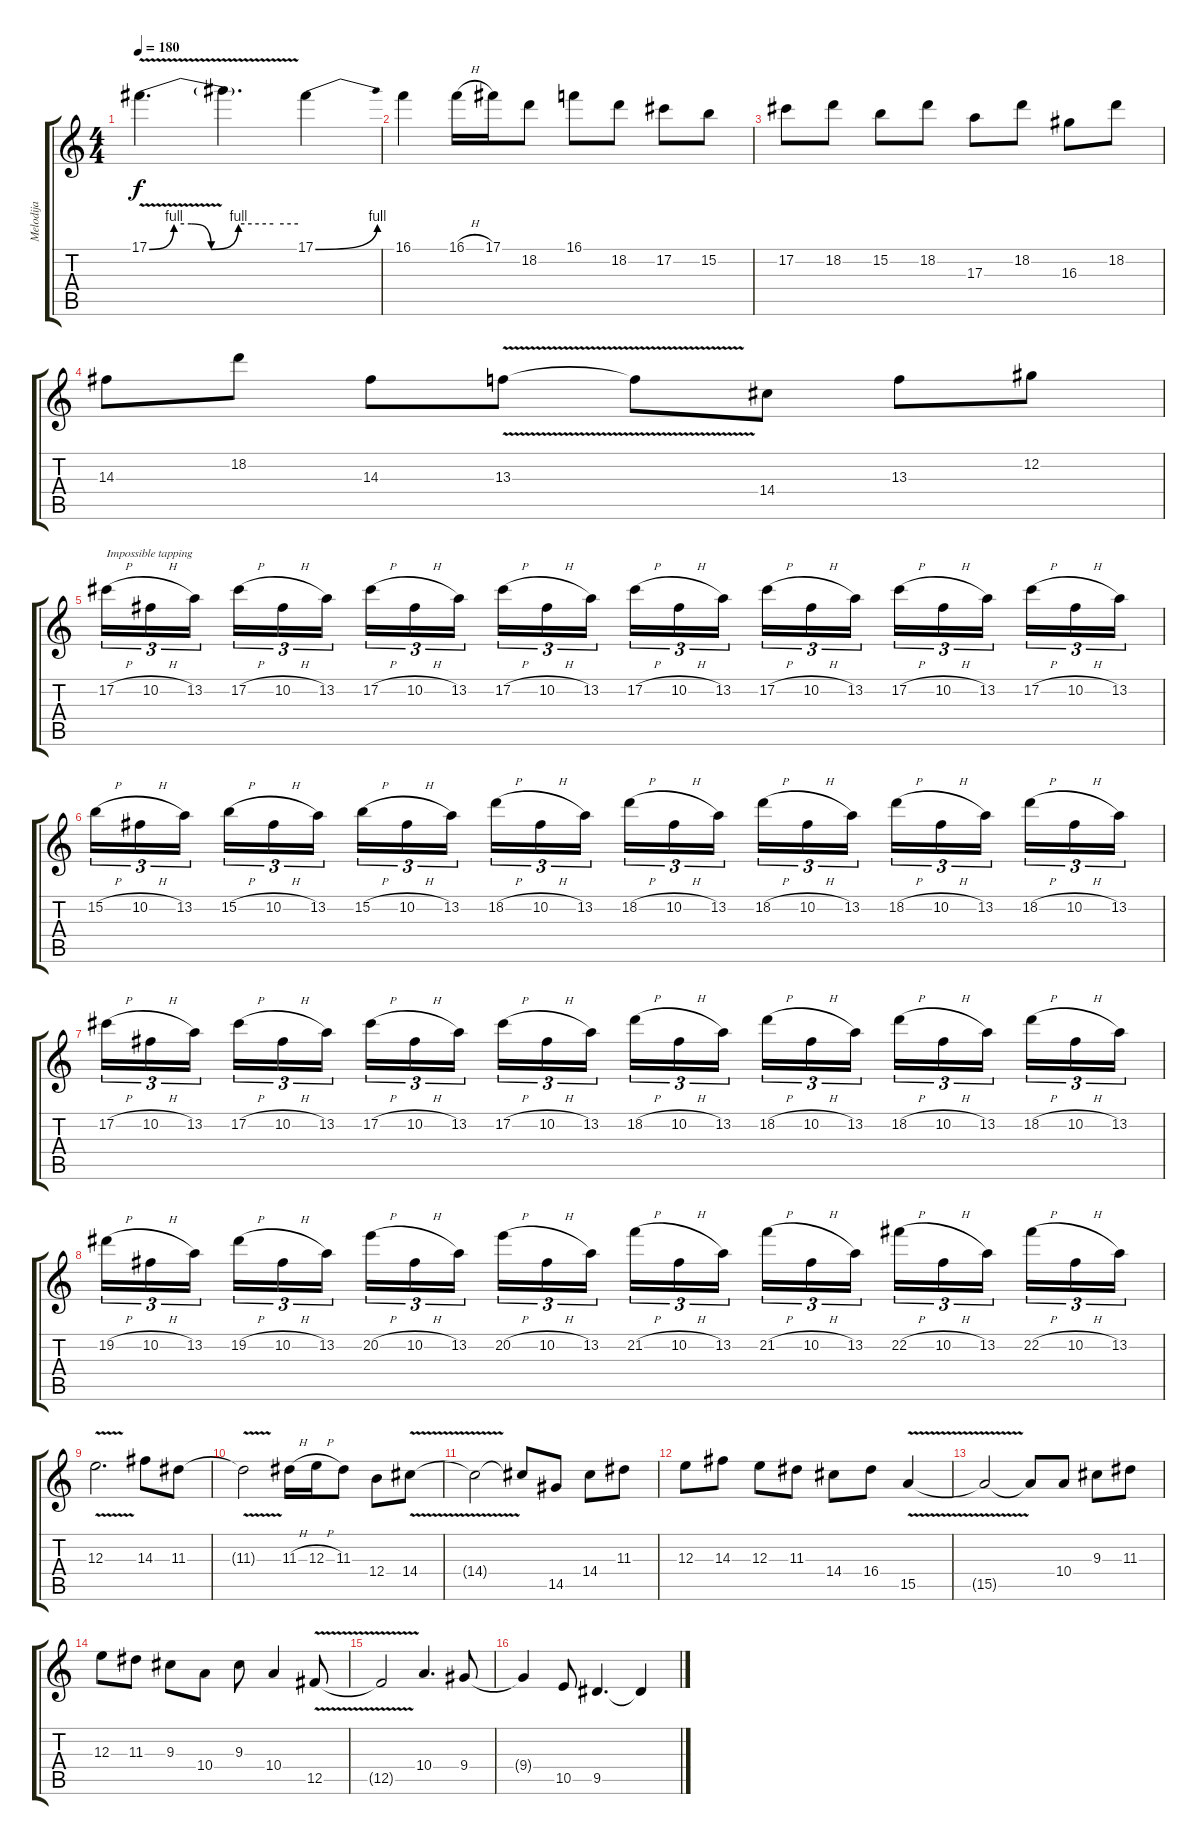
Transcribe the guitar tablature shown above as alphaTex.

\track ("Melodija" "Melodija") {instrument distortionguitar}
\staff {score tabs}
\tuning (Db4 Ab3 E3 B2 Gb2 Db2) {hide}
\ts (4 4)
\tempo 180
\clef g2
\ks c
17.1{be (custom 0 0 10 4 17 4 25 0 36 4 50 4 60 4) v}.4{d dy f} 17.1{t}.4{d} 17.1{be (bend 0 0 60 4)}.4 |
16.1.4 16.1{h}.16 17.1.16 18.2.8 16.1.8 18.2.8 17.2.8 15.2.8 |
17.2.8 18.2.8 15.2.8 18.2.8 17.3.8 18.2.8 16.3.8 18.2.8 |
14.3.8 18.2.8 14.3.8 13.3{v}.8 13.3{t}.8 14.4.8 13.3.8 12.2.8 |
17.2{h}.16{tu (3 2) txt "Impossible tapping"} 10.2{h}.16{tu (3 2)} 13.2.16{tu (3 2) beam splitsecondary} 17.2{h}.16{tu (3 2)} 10.2{h}.16{tu (3 2)} 13.2.16{tu (3 2)} 17.2{h}.16{tu (3 2)} 10.2{h}.16{tu (3 2)} 13.2.16{tu (3 2) beam splitsecondary} 17.2{h}.16{tu (3 2)} 10.2{h}.16{tu (3 2)} 13.2.16{tu (3 2)} 17.2{h}.16{tu (3 2)} 10.2{h}.16{tu (3 2)} 13.2.16{tu (3 2) beam splitsecondary} 17.2{h}.16{tu (3 2)} 10.2{h}.16{tu (3 2)} 13.2.16{tu (3 2)} 17.2{h}.16{tu (3 2)} 10.2{h}.16{tu (3 2)} 13.2.16{tu (3 2) beam splitsecondary} 17.2{h}.16{tu (3 2)} 10.2{h}.16{tu (3 2)} 13.2.16{tu (3 2)} |
15.2{h}.16{tu (3 2)} 10.2{h}.16{tu (3 2)} 13.2.16{tu (3 2) beam splitsecondary} 15.2{h}.16{tu (3 2)} 10.2{h}.16{tu (3 2)} 13.2.16{tu (3 2)} 15.2{h}.16{tu (3 2)} 10.2{h}.16{tu (3 2)} 13.2.16{tu (3 2) beam splitsecondary} 18.2{h}.16{tu (3 2)} 10.2{h}.16{tu (3 2)} 13.2.16{tu (3 2)} 18.2{h}.16{tu (3 2)} 10.2{h}.16{tu (3 2)} 13.2.16{tu (3 2) beam splitsecondary} 18.2{h}.16{tu (3 2)} 10.2{h}.16{tu (3 2)} 13.2.16{tu (3 2)} 18.2{h}.16{tu (3 2)} 10.2{h}.16{tu (3 2)} 13.2.16{tu (3 2) beam splitsecondary} 18.2{h}.16{tu (3 2)} 10.2{h}.16{tu (3 2)} 13.2.16{tu (3 2)} |
17.2{h}.16{tu (3 2)} 10.2{h}.16{tu (3 2)} 13.2.16{tu (3 2) beam splitsecondary} 17.2{h}.16{tu (3 2)} 10.2{h}.16{tu (3 2)} 13.2.16{tu (3 2)} 17.2{h}.16{tu (3 2)} 10.2{h}.16{tu (3 2)} 13.2.16{tu (3 2) beam splitsecondary} 17.2{h}.16{tu (3 2)} 10.2{h}.16{tu (3 2)} 13.2.16{tu (3 2)} 18.2{h}.16{tu (3 2)} 10.2{h}.16{tu (3 2)} 13.2.16{tu (3 2) beam splitsecondary} 18.2{h}.16{tu (3 2)} 10.2{h}.16{tu (3 2)} 13.2.16{tu (3 2)} 18.2{h}.16{tu (3 2)} 10.2{h}.16{tu (3 2)} 13.2.16{tu (3 2) beam splitsecondary} 18.2{h}.16{tu (3 2)} 10.2{h}.16{tu (3 2)} 13.2.16{tu (3 2)} |
19.2{h}.16{tu (3 2)} 10.2{h}.16{tu (3 2)} 13.2.16{tu (3 2) beam splitsecondary} 19.2{h}.16{tu (3 2)} 10.2{h}.16{tu (3 2)} 13.2.16{tu (3 2)} 20.2{h}.16{tu (3 2)} 10.2{h}.16{tu (3 2)} 13.2.16{tu (3 2) beam splitsecondary} 20.2{h}.16{tu (3 2)} 10.2{h}.16{tu (3 2)} 13.2.16{tu (3 2)} 21.2{h}.16{tu (3 2)} 10.2{h}.16{tu (3 2)} 13.2.16{tu (3 2) beam splitsecondary} 21.2{h}.16{tu (3 2)} 10.2{h}.16{tu (3 2)} 13.2.16{tu (3 2)} 22.2{h}.16{tu (3 2)} 10.2{h}.16{tu (3 2)} 13.2.16{tu (3 2) beam splitsecondary} 22.2{h}.16{tu (3 2)} 10.2{h}.16{tu (3 2)} 13.2.16{tu (3 2)} |
12.3{v}.2{d} 14.3.8 11.3.8 |
11.3{v t}.2 11.3{h}.16 12.3{h}.16 11.3.8 12.4.8 14.4{v}.8 |
14.4{t}.2 14.4{t}.8 14.5.8 14.4.8 11.3.8 |
12.3.8 14.3.8 12.3.8 11.3.8 14.4.8 16.4.8 15.5{v}.4 |
15.5{t}.2 15.5{t}.8 10.4.8 9.3.8 11.3.8 |
12.3.8 11.3.8 9.3.8 10.4.8 9.3.8 10.4.4 12.5{v}.8 |
12.5{t}.2 10.4.4{d} 9.4.8 |
9.4{t}.4 10.5.8 9.5.4{d} 9.5{t}.4
